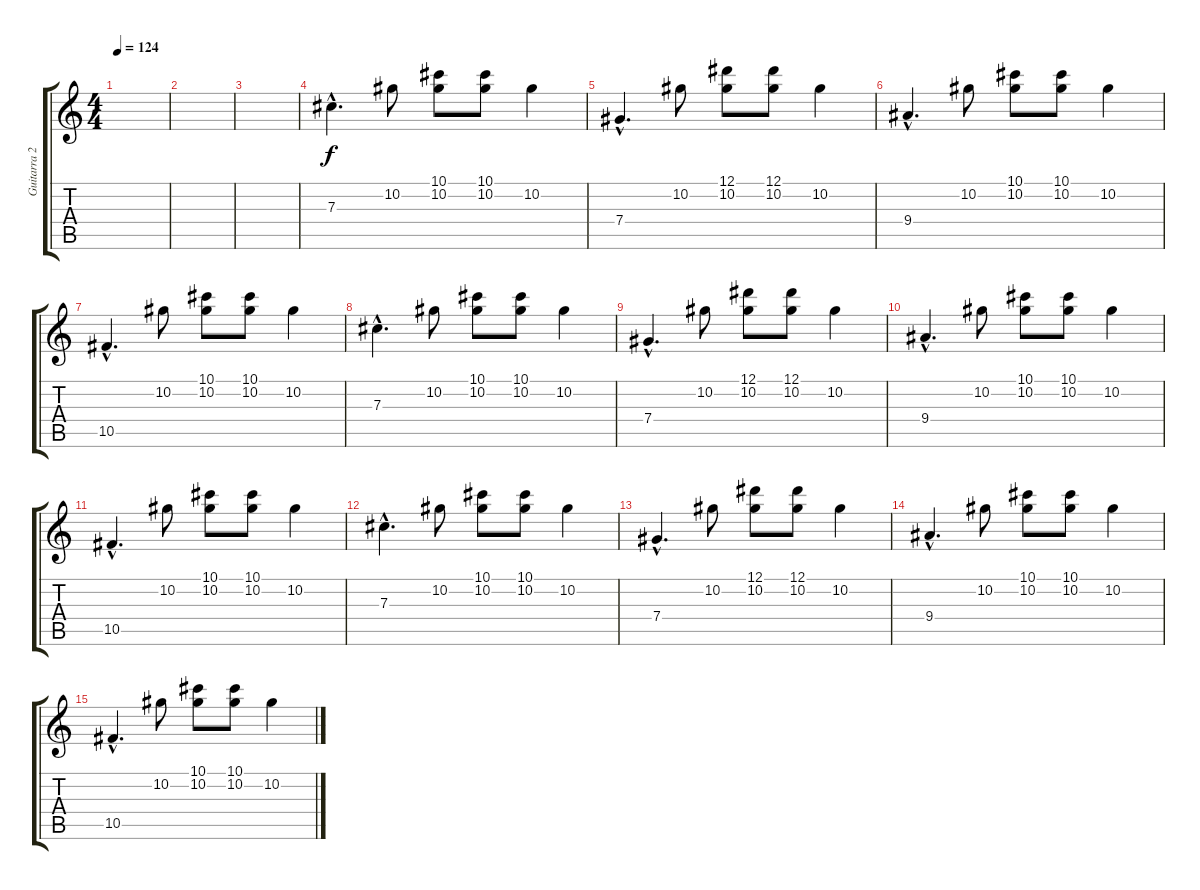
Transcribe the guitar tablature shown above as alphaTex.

\track ("Guitarra 2" "Guitarra 2") {instrument distortionguitar}
\staff {score tabs}
\tuning (Eb4 Bb3 Gb3 Db3 Ab2 Eb2) {hide}
\ts (4 4)
\tempo 124
\clef g2
\ks c
|
|
|
7.3{hac}.4{d dy f} 10.2.8 (10.1 10.2).8 (10.1 10.2).8 10.2.4 |
7.4{hac}.4{d} 10.2.8 (12.1 10.2).8 (12.1 10.2).8 10.2.4 |
9.4{hac}.4{d} 10.2.8 (10.1 10.2).8 (10.1 10.2).8 10.2.4 |
10.5{hac}.4{d} 10.2.8 (10.1 10.2).8 (10.1 10.2).8 10.2.4 |
7.3{hac}.4{d} 10.2.8 (10.1 10.2).8 (10.1 10.2).8 10.2.4 |
7.4{hac}.4{d} 10.2.8 (12.1 10.2).8 (12.1 10.2).8 10.2.4 |
9.4{hac}.4{d} 10.2.8 (10.1 10.2).8 (10.1 10.2).8 10.2.4 |
10.5{hac}.4{d} 10.2.8 (10.1 10.2).8 (10.1 10.2).8 10.2.4 |
7.3{hac}.4{d} 10.2.8 (10.1 10.2).8 (10.1 10.2).8 10.2.4 |
7.4{hac}.4{d} 10.2.8 (12.1 10.2).8 (12.1 10.2).8 10.2.4 |
9.4{hac}.4{d} 10.2.8 (10.1 10.2).8 (10.1 10.2).8 10.2.4 |
10.5{hac}.4{d} 10.2.8 (10.1 10.2).8 (10.1 10.2).8 10.2.4
